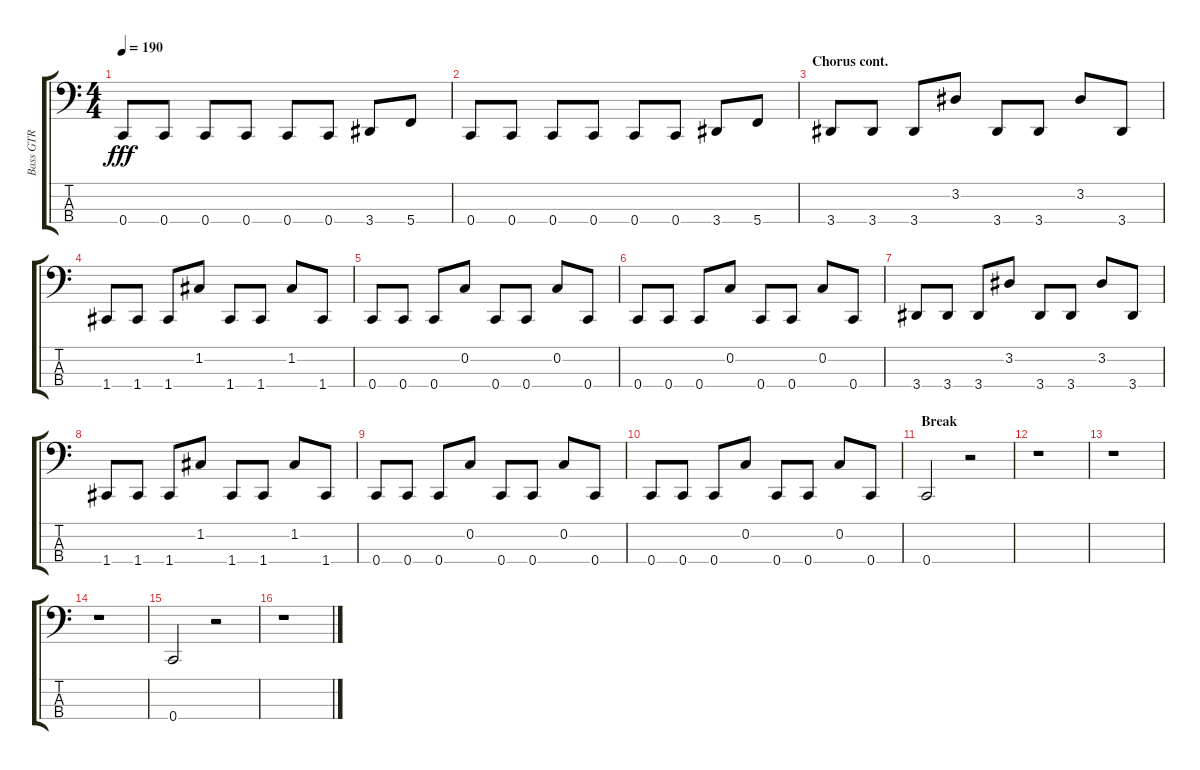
\track ("Bass GTR" "Bass GTR") {instrument electricbassfinger}
\staff {score tabs}
\tuning (F2 C2 G1 C1) {hide}
\ts (4 4)
\tempo 190
\clef f4
\ks aminor
0.4.8{dy fff} 0.4.8 0.4.8 0.4.8 0.4.8 0.4.8 3.4.8 5.4.8 |
0.4.8 0.4.8 0.4.8 0.4.8 0.4.8 0.4.8 3.4.8 5.4.8 |
\section ("" "Chorus cont.")
3.4.8 3.4.8 3.4.8 3.2.8 3.4.8 3.4.8 3.2.8 3.4.8 |
1.4.8 1.4.8 1.4.8 1.2.8 1.4.8 1.4.8 1.2.8 1.4.8 |
0.4.8 0.4.8 0.4.8 0.2.8 0.4.8 0.4.8 0.2.8 0.4.8 |
0.4.8 0.4.8 0.4.8 0.2.8 0.4.8 0.4.8 0.2.8 0.4.8 |
3.4.8 3.4.8 3.4.8 3.2.8 3.4.8 3.4.8 3.2.8 3.4.8 |
1.4.8 1.4.8 1.4.8 1.2.8 1.4.8 1.4.8 1.2.8 1.4.8 |
0.4.8 0.4.8 0.4.8 0.2.8 0.4.8 0.4.8 0.2.8 0.4.8 |
0.4.8 0.4.8 0.4.8 0.2.8 0.4.8 0.4.8 0.2.8 0.4.8 |
\section ("" "Break")
0.4.2 r.2 |
r.1 |
r.1 |
r.1 |
0.4.2 r.2 |
r.1
